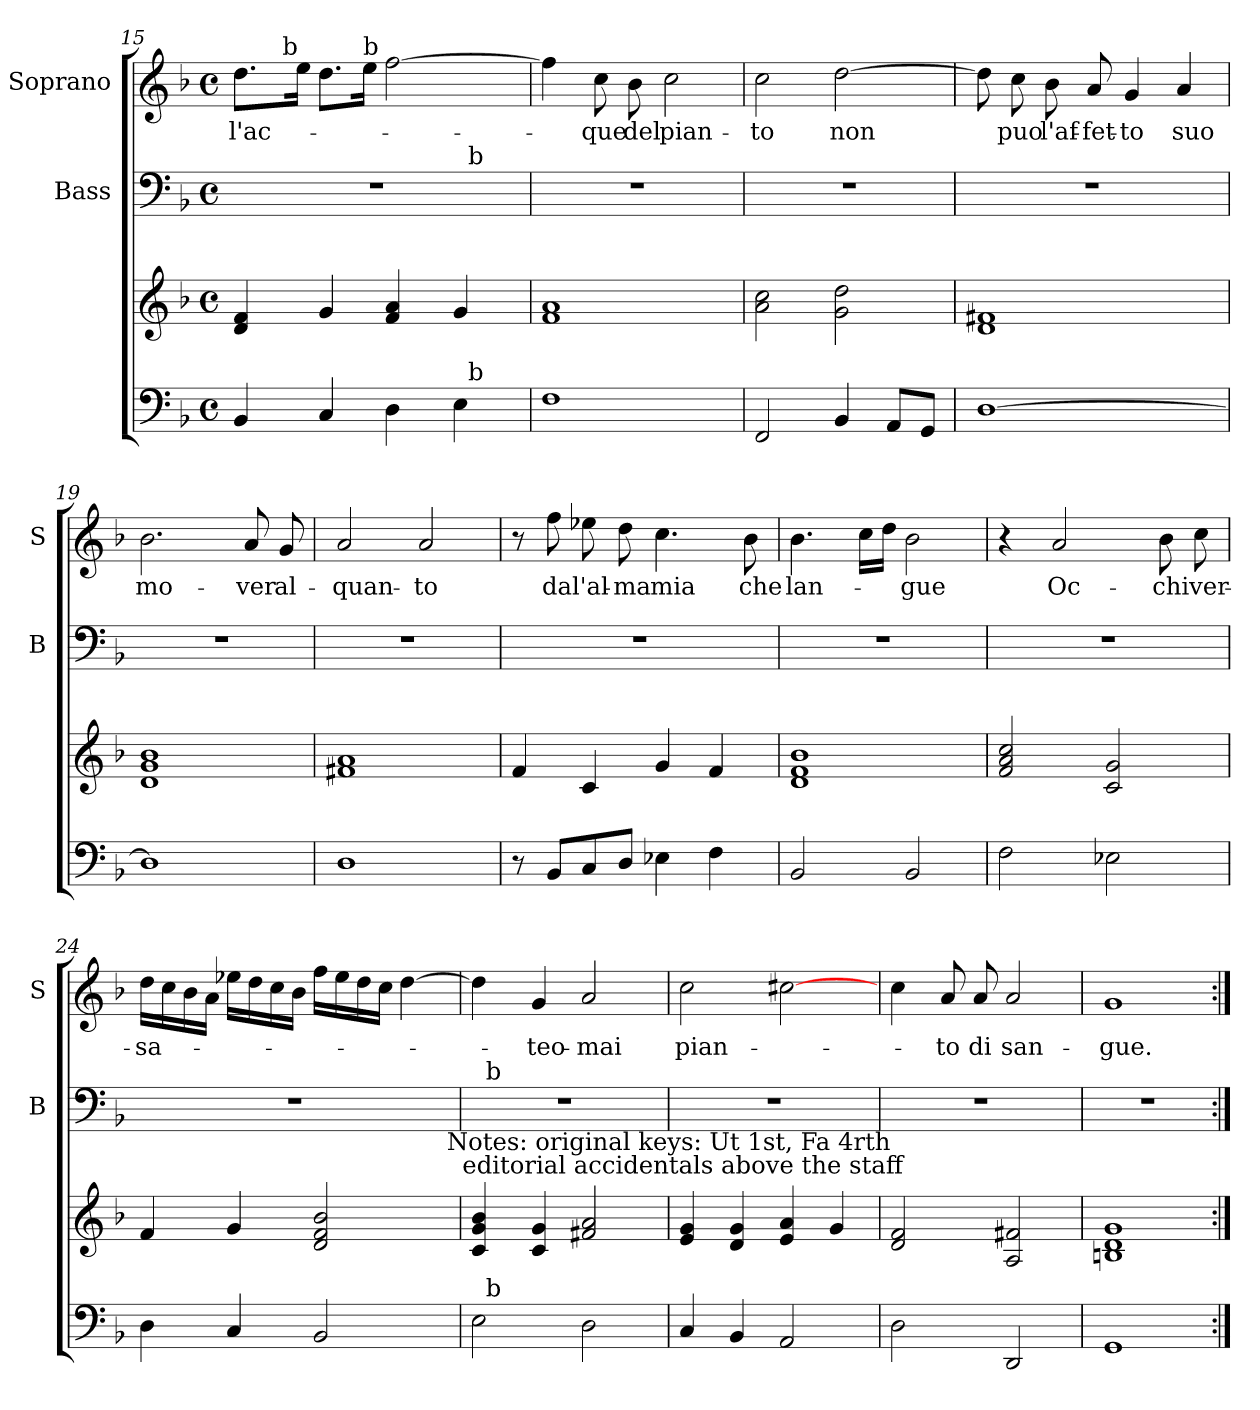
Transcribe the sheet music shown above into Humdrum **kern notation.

**kern	**kern	**kern	**kern	**text
*part3	*part3	*part2	*part1	*part1
*staff4	*staff3	*staff2	*staff1	*staff1
*	*	*I"Bass	*I"Soprano	*
*	*	*I'B	*I'S	*
*clefF4	*clefG2	*clefF4	*clefG2	*
*k[b-]	*k[b-]	*k[b-]	*k[b-]	*
*F:	*F:	*F:	*F:	*
*M4/4	*M4/4	*M4/4	*M4/4	*
*met(c)	*met(c)	*met(c)	*met(c)	*
=15	=15	=15	=15	=15
*^	*	*^	*^	*
4BB-/	2ryy	4d/ 4f/	1r	2ryy	8.dd\L	8ryy	l'ac-
.	.	.	.	.	.	32ryy	.
!	!	!	!	!	!	!LO:TX:a:t=b	!
.	.	.	.	.	.	2ryy	.
.	.	.	.	.	16ee\Jk	.	.
4C/	.	4g/	.	.	8.dd\L	.	.
!	!	!	!	!	!LO:TX:a:t=b	!	!
.	.	.	.	.	16ee\Jk	.	.
4D\	4ryy	4f/ 4a/	.	4ryy	[2ff\	.	.
.	.	.	.	.	.	4ryy	.
4E\	32ryy	4g/	.	32ryy	.	.	.
!	!	!	!	!LO:TX:a:t=b	!	!	!
!	!LO:TX:a:t=b	!	!	!	!	!	!
.	8..ryy	.	.	8..ryy	.	.	.
.	.	.	.	.	.	16.ryy	.
*	*	*	*v	*v	*	*	*
*v	*v	*	*	*v	*v	*
=16	=16	=16	=16	=16
1F	1f 1a	1r	4ff\]	.
.	.	.	8cc\	-que
.	.	.	8b-\	del
.	.	.	2cc\	pian-
=17	=17	=17	=17	=17
2FF/	2a\ 2cc\	1r	2cc\	-to
4BB-/	2g\ 2dd\	.	[2dd\	non
8AA/L	.	.	.	.
8GG/J	.	.	.	.
=18	=18	=18	=18	=18
[1D	1d 1f#X	1r	8dd\]	.
.	.	.	8cc\	puo
.	.	.	8b-\	l'af-
.	.	.	8a/	-fet-
.	.	.	4g/	-to
.	.	.	4a/	suo
!!LO:PB:g=z
=19	=19	=19	=19	=19
1D]	1d 1g 1b-	1r	2.b-\	mo-
.	.	.	8a/	-ver
.	.	.	8g/	al-
=20	=20	=20	=20	=20
1D	1f#X 1a	1r	2a/	-quan-
.	.	.	2a/	-to
=21	=21	=21	=21	=21
8r	4f/	1r	8r	.
8BB-/L	.	.	8ff\	da
8C/	4c/	.	8ee-X\	l'al-
8D/J	.	.	8dd\	-ma
4E-X\	4g/	.	4.cc\	mia
4F\	4f/	.	.	.
.	.	.	8b-\	che
=22	=22	=22	=22	=22
2BB-/	1d 1f 1b-	1r	4.b-\	lan-
.	.	.	16cc\LL	.
.	.	.	16dd\JJ	.
2BB-/	.	.	2b-\	-gue
=23	=23	=23	=23	=23
2F\	2f/ 2a/ 2cc/	1r	4r	.
.	.	.	2a/	Oc-
2E-X\	2c/ 2g/	.	.	.
.	.	.	8b-\	-chi
.	.	.	8cc\	ver-
!!LO:LB:g=z
=24	=24	=24	=24	=24
*	*	*^	*	*
4D\	4f/	1r	2ryy	16dd\LL	-sa-
.	.	.	.	16cc\	.
.	.	.	.	16b-\	.
.	.	.	.	16a\JJ	.
4C/	4g/	.	.	16ee-X\LL	.
.	.	.	.	16dd\	.
.	.	.	.	16cc\	.
.	.	.	.	16b-\JJ	.
2BB-/	2d/ 2f/ 2b-/	.	4...ryy	16ff\LL	.
.	.	.	.	16ee-\	.
.	.	.	.	16dd\	.
.	.	.	.	16cc\JJ	.
.	.	.	.	[4dd\	.
!	!	!	!LO:TX:b:t=Notes&colon; original keys&colon; Ut 1st, Fa 4rth\n            editorial accidentals above the staff	!	!
.	.	.	32ryy	.	.
=25	=25	=25	=25	=25	=25
*^	*	*	*	*	*
2E\	32ryy	4c/ 4g/ 4b-/	1r	32ryy	4dd\]	.
!	!	!	!	!LO:TX:a:t=b	!	!
!	!LO:TX:a:t=b	!	!	!	!	!
.	2ryy	.	.	2ryy	.	.
.	.	4c/ 4g/	.	.	4g/	-teo-
2D\	.	2f#X/ 2a/	.	.	2a/	-mai
.	4...ryy	.	.	4...ryy	.	.
*v	*v	*	*v	*v	*	*
=26	=26	=26	=26	=26
4C/	4e/ 4g/	1r	2cc\	pian-
4BB-/	4d/ 4g/	.	.	.
2AA/	4e/ 4a/	.	[2cc#X\	.
.	4g/	.	.	.
=27	=27	=27	=27	=27
2D\	2d/ 2f/	1r	4cc\	.
.	.	.	8a/	-to
.	.	.	8a/	di
2DD/	2A/ 2f#X/	.	2a/	san-
=28	=28	=28	=28	=28
1GG	1Bn 1d 1g	1r	1g	-gue.
=:|!	=:|!	=:|!	=:|!	=:|!
*-	*-	*-	*-	*-
